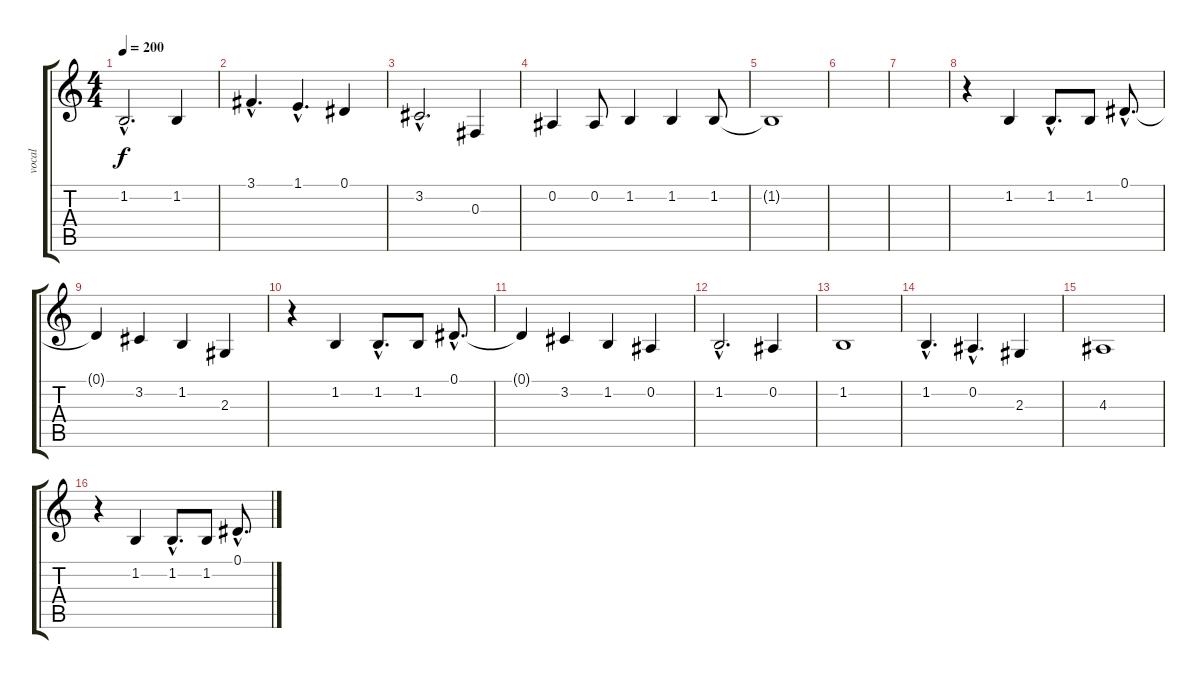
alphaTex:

\track ("vocal" "vocal") {instrument violin}
\staff {score tabs}
\tuning (Eb4 Bb3 Gb3 Db3 Ab2 Eb2) {hide}
\ts (4 4)
\tempo 200
\clef g2
\ks c
1.2{hac t}.2{d dy f} 1.2.4 |
3.1{hac}.4{d} 1.1{hac}.4{d} 0.1.4 |
3.2{hac}.2{d} 0.3.4 |
0.2.4 0.2.8 1.2.4 1.2.4 1.2.8 |
1.2{t}.1 |
|
|
r.4 1.2.4 1.2{hac}.8{d} 1.2.8 0.1{hac}.8{d} |
0.1{t}.4 3.2.4 1.2.4 2.3.4 |
r.4 1.2.4 1.2{hac}.8{d} 1.2.8 0.1{hac}.8{d} |
0.1{t}.4 3.2.4 1.2.4 0.2.4 |
1.2{hac}.2{d} 0.2.4 |
1.2.1 |
1.2{hac}.4{d} 0.2{hac}.4{d} 2.3.4 |
4.3.1 |
r.4 1.2.4 1.2{hac}.8{d} 1.2.8 0.1{hac}.8{d}
